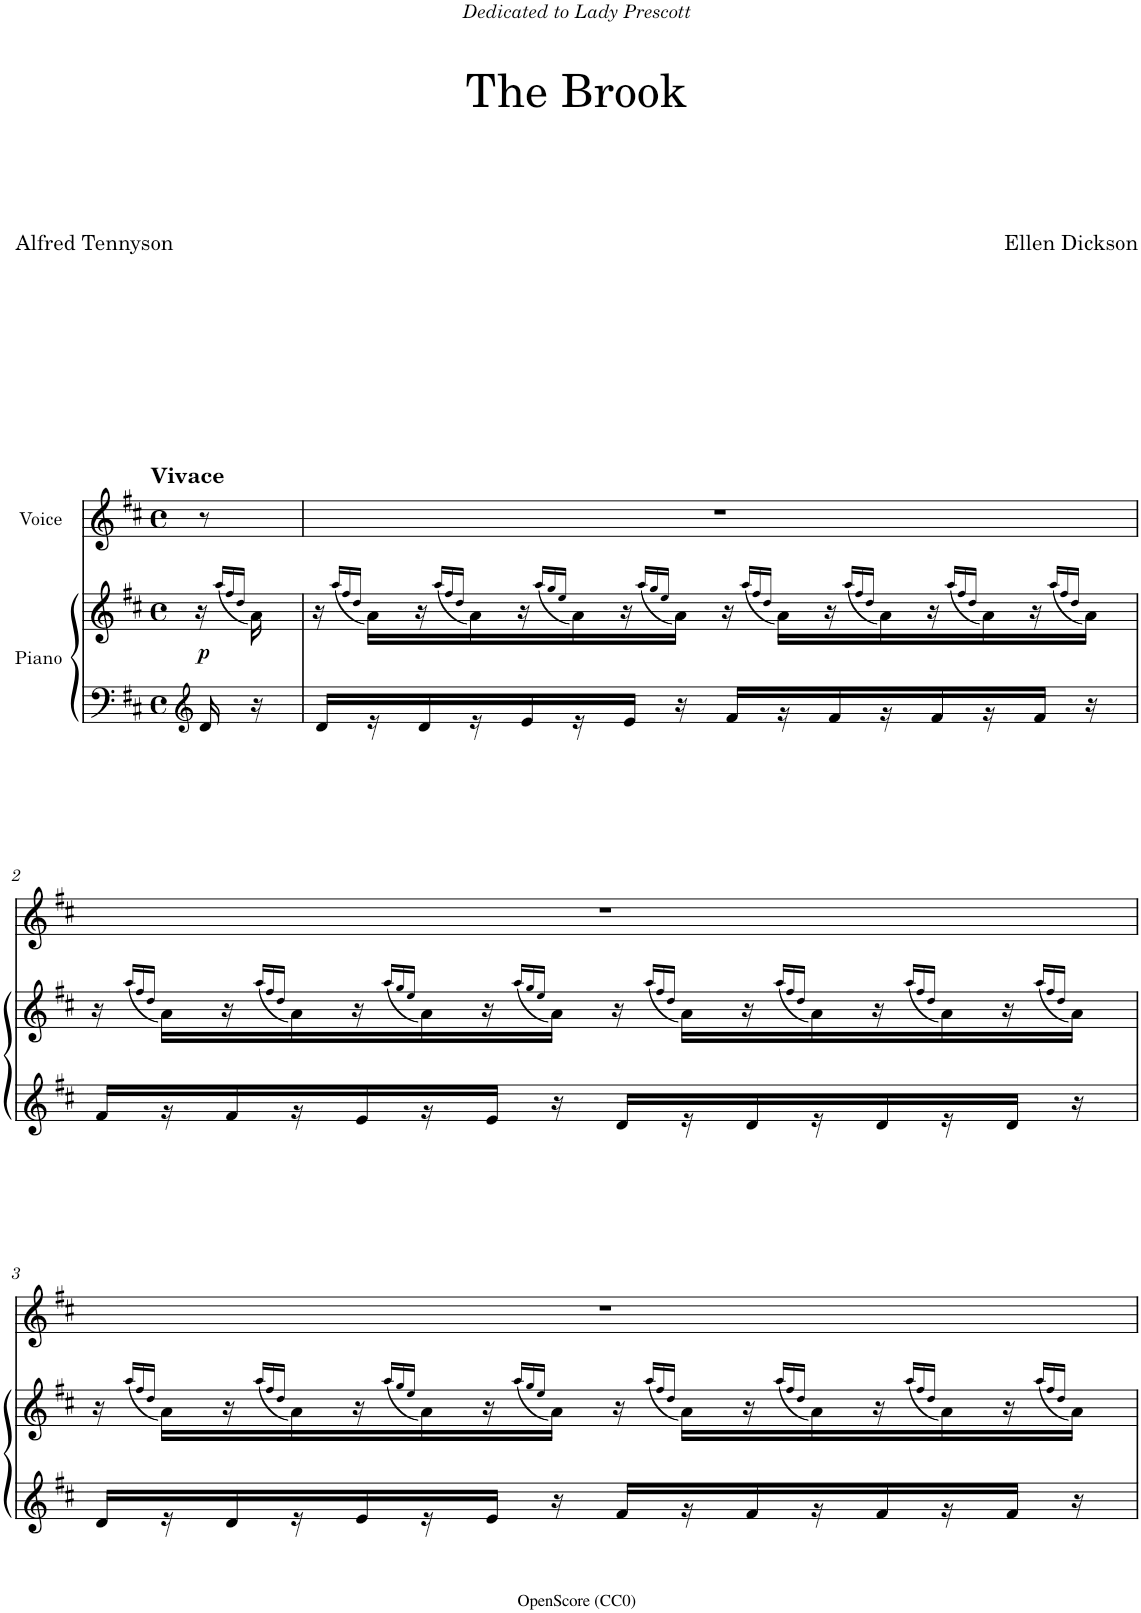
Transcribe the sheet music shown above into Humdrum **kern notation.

**kern	**kern	**dynam	**kern
*part2	*part2	*part2	*part1
*staff3	*staff2	*staff2/3	*staff1
*I"Piano	*	*	*I"Voice
*I'Pno	*	*	*
*clefG2	*clefG2	*	*clefG2
*k[f#c#]	*k[f#c#]	*	*k[f#c#]
*M4/4	*M4/4	*	*M4/4
*met(c)	*met(c)	*	*met(c)
=	=	=	=
!	!	!	!LO:TX:a:B:t=Vivace
!	!	!LO:DY:b	!
16d/	16r	p	8r
.	(16qaa/LL	.	.
.	16qff#/	.	.
.	16qdd/JJ	.	.
16r	16a\)	.	.
=1	=1	=1	=1
16d/LL	16r	.	1r
.	(16qaa/LL	.	.
.	16qff#/	.	.
.	16qdd/JJ	.	.
16r	16a\LL)	.	.
16d/	16r	.	.
.	(16qaa/LL	.	.
.	16qff#/	.	.
.	16qdd/JJ	.	.
16r	16a\)	.	.
16e/	16r	.	.
.	(16qaa/LL	.	.
.	16qgg/	.	.
.	16qee/JJ	.	.
16r	16a\)	.	.
16e/JJ	16r	.	.
.	(16qaa/LL	.	.
.	16qgg/	.	.
.	16qee/JJ	.	.
16r	16a\JJ)	.	.
16f#/LL	16r	.	.
.	(16qaa/LL	.	.
.	16qff#/	.	.
.	16qdd/JJ	.	.
16r	16a\LL)	.	.
16f#/	16r	.	.
.	(16qaa/LL	.	.
.	16qff#/	.	.
.	16qdd/JJ	.	.
16r	16a\)	.	.
16f#/	16r	.	.
.	(16qaa/LL	.	.
.	16qff#/	.	.
.	16qdd/JJ	.	.
16r	16a\)	.	.
16f#/JJ	16r	.	.
.	(16qaa/LL	.	.
.	16qff#/	.	.
.	16qdd/JJ	.	.
16r	16a\JJ)	.	.
!!LO:LB:g=z
=2	=2	=2	=2
16f#/LL	16r	.	1r
.	(16qaa/LL	.	.
.	16qff#/	.	.
.	16qdd/JJ	.	.
16r	16a\LL)	.	.
16f#/	16r	.	.
.	(16qaa/LL	.	.
.	16qff#/	.	.
.	16qdd/JJ	.	.
16r	16a\)	.	.
16e/	16r	.	.
.	(16qaa/LL	.	.
.	16qgg/	.	.
.	16qee/JJ	.	.
16r	16a\)	.	.
16e/JJ	16r	.	.
.	(16qaa/LL	.	.
.	16qgg/	.	.
.	16qee/JJ	.	.
16r	16a\JJ)	.	.
16d/LL	16r	.	.
.	(16qaa/LL	.	.
.	16qff#/	.	.
.	16qdd/JJ	.	.
16r	16a\LL)	.	.
16d/	16r	.	.
.	(16qaa/LL	.	.
.	16qff#/	.	.
.	16qdd/JJ	.	.
16r	16a\)	.	.
16d/	16r	.	.
.	(16qaa/LL	.	.
.	16qff#/	.	.
.	16qdd/JJ	.	.
16r	16a\)	.	.
16d/JJ	16r	.	.
.	(16qaa/LL	.	.
.	16qff#/	.	.
.	16qdd/JJ	.	.
16r	16a\JJ)	.	.
!!LO:LB:g=z
=3	=3	=3	=3
16d/LL	16r	.	1r
.	(16qaa/LL	.	.
.	16qff#/	.	.
.	16qdd/JJ	.	.
16r	16a\LL)	.	.
16d/	16r	.	.
.	(16qaa/LL	.	.
.	16qff#/	.	.
.	16qdd/JJ	.	.
16r	16a\)	.	.
16e/	16r	.	.
.	(16qaa/LL	.	.
.	16qgg/	.	.
.	16qee/JJ	.	.
16r	16a\)	.	.
16e/JJ	16r	.	.
.	(16qaa/LL	.	.
.	16qgg/	.	.
.	16qee/JJ	.	.
16r	16a\JJ)	.	.
16f#/LL	16r	.	.
.	(16qaa/LL	.	.
.	16qff#/	.	.
.	16qdd/JJ	.	.
16r	16a\LL)	.	.
16f#/	16r	.	.
.	(16qaa/LL	.	.
.	16qff#/	.	.
.	16qdd/JJ	.	.
16r	16a\)	.	.
16f#/	16r	.	.
.	(16qaa/LL	.	.
.	16qff#/	.	.
.	16qdd/JJ	.	.
16r	16a\)	.	.
16f#/JJ	16r	.	.
.	(16qaa/LL	.	.
.	16qff#/	.	.
.	16qdd/JJ	.	.
16r	16a\JJ)	.	.
=	=	=	=
*-	*-	*-	*-
